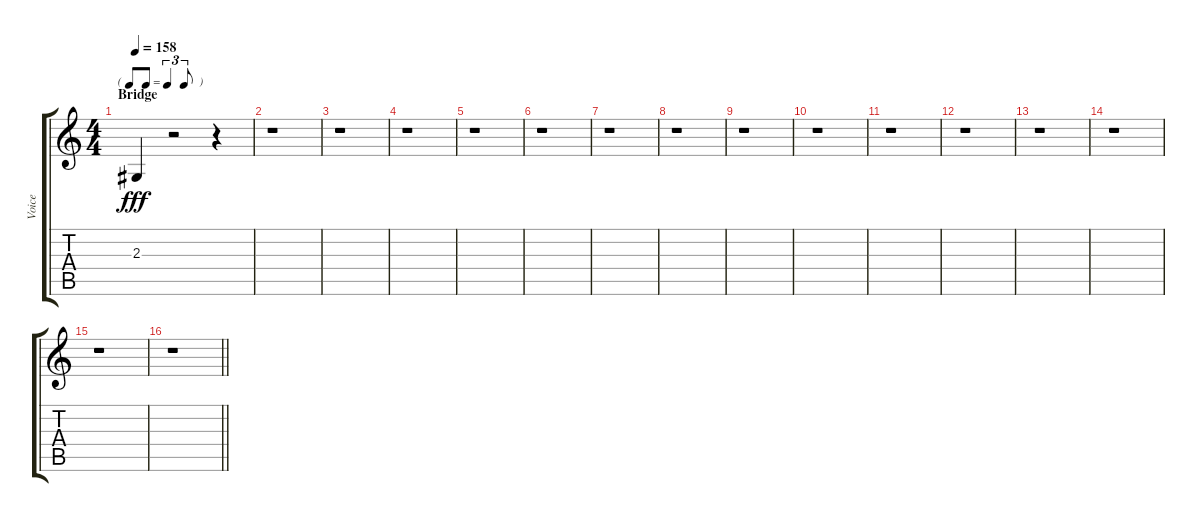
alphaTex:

\track ("Voice" "Voice") {instrument lead6voice}
\staff {score tabs}
\tuning (Eb4 Bb3 Gb3 Db3 Ab2 Eb2) {hide}
\ts (4 4)
\tf triplet8th
\section ("" "Bridge")
\tempo 158
\clef g2
\ks c
2.3.4{dy fff} r.2 r.4 |
r.1 |
r.1 |
r.1 |
r.1 |
r.1 |
r.1 |
r.1 |
r.1 |
r.1 |
r.1 |
r.1 |
r.1 |
r.1 |
r.1 |
\barLineRight lightlight
r.1
